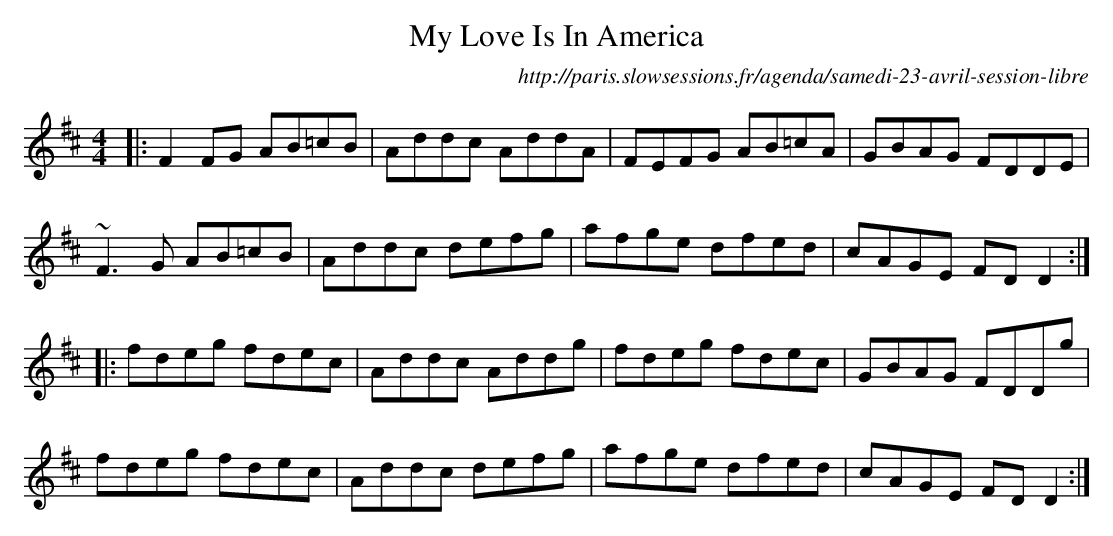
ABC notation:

X:1
T: My Love Is In America
O:http://paris.slowsessions.fr/agenda/samedi-23-avril-session-libre
M: 4/4
L: 1/8
K: Dmaj
|: F2FG AB=cB | Addc AddA | FEFG AB=cA | GBAG FDDE  |
   ~F3G AB=cB | Addc defg | afge dfed  | cAGE FDD2 :|
|: fdeg fdec  | Addc Addg | fdeg fdec  | GBAG FDDg  |
   fdeg fdec  | Addc defg | afge dfed  | cAGE FDD2 :|
